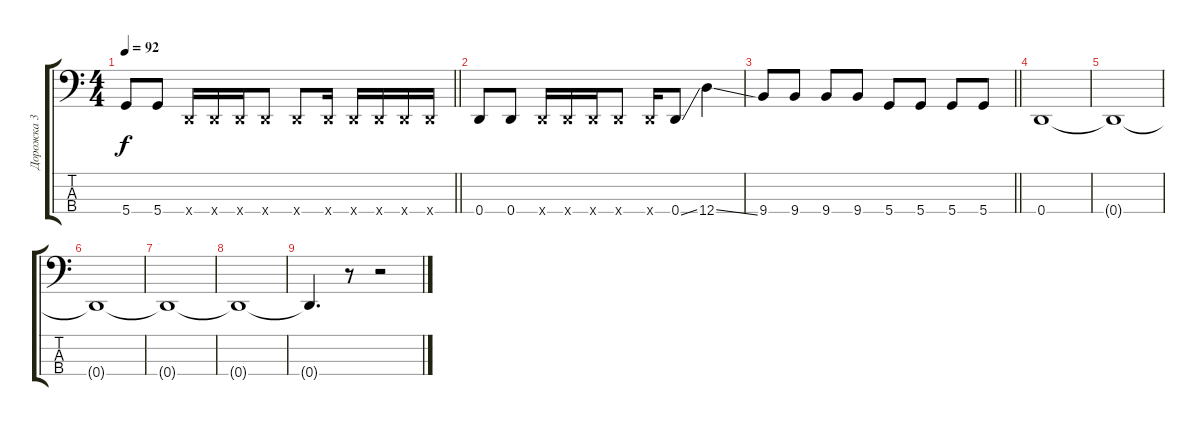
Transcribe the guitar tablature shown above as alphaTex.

\track ("Дорожка 3" "Дорожка 3") {instrument electricbassfinger}
\staff {score tabs}
\tuning (G2 D2 A1 D1) {hide}
\ts (4 4)
\tempo 92
\clef f4
\barLineRight lightlight
\ks c
5.4.8{dy f} 5.4.8 0.4{x}.16 0.4{x}.16 0.4{x}.16 0.4{x}.8 0.4{x}.8 0.4{x}.16 0.4{x}.16 0.4{x}.16 0.4{x}.16 0.4{x}.16 |
0.4.8 0.4.8 0.4{x}.16 0.4{x}.16 0.4{x}.16 0.4{x}.8 0.4{x}.16 0.4{ss}.8 12.4{ss}.4 |
\barLineRight lightlight
9.4.8 9.4.8 9.4.8 9.4.8 5.4.8 5.4.8 5.4.8 5.4.8 |
0.4.1{volume 10} |
0.4{t}.1 |
0.4{t}.1 |
0.4{t}.1{volume 4} |
0.4{t}.1 |
0.4{t}.4{d} r.8 r.2
